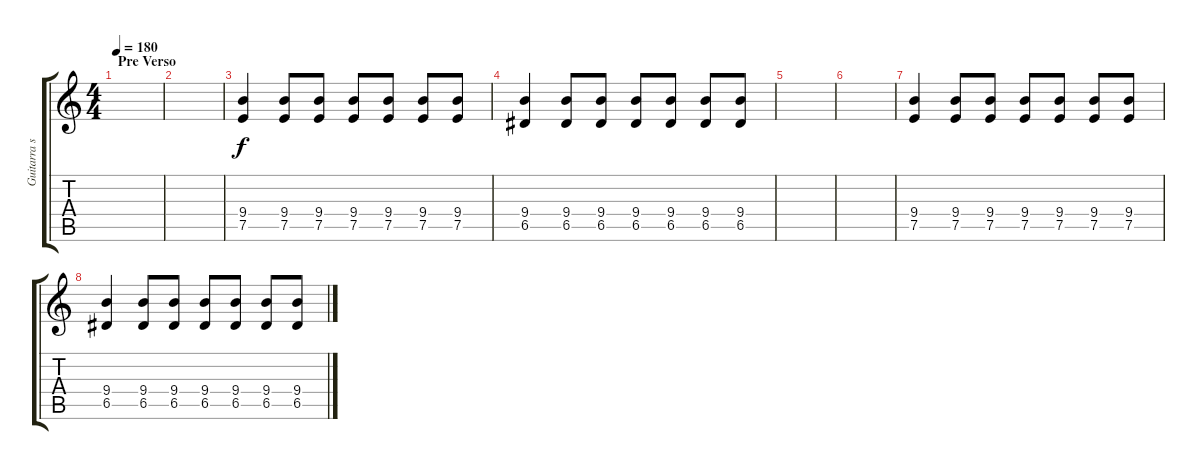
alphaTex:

\track ("Guitarra solo" "Guitarra s") {instrument distortionguitar}
\staff {score tabs}
\tuning (E4 B3 G3 D3 A2 E2) {hide}
\ts (4 4)
\section ("" "Pre Verso")
\tempo 180
\clef g2
\ks c
|
|
(9.4 7.5).4 (9.4 7.5).8 (9.4 7.5).8 (9.4 7.5).8 (9.4 7.5).8 (9.4 7.5).8 (9.4 7.5).8 |
(9.4 6.5).4 (9.4 6.5).8 (9.4 6.5).8 (9.4 6.5).8 (9.4 6.5).8 (9.4 6.5).8 (9.4 6.5).8 |
|
|
(9.4 7.5).4 (9.4 7.5).8 (9.4 7.5).8 (9.4 7.5).8 (9.4 7.5).8 (9.4 7.5).8 (9.4 7.5).8 |
(9.4 6.5).4 (9.4 6.5).8 (9.4 6.5).8 (9.4 6.5).8 (9.4 6.5).8 (9.4 6.5).8 (9.4 6.5).8
